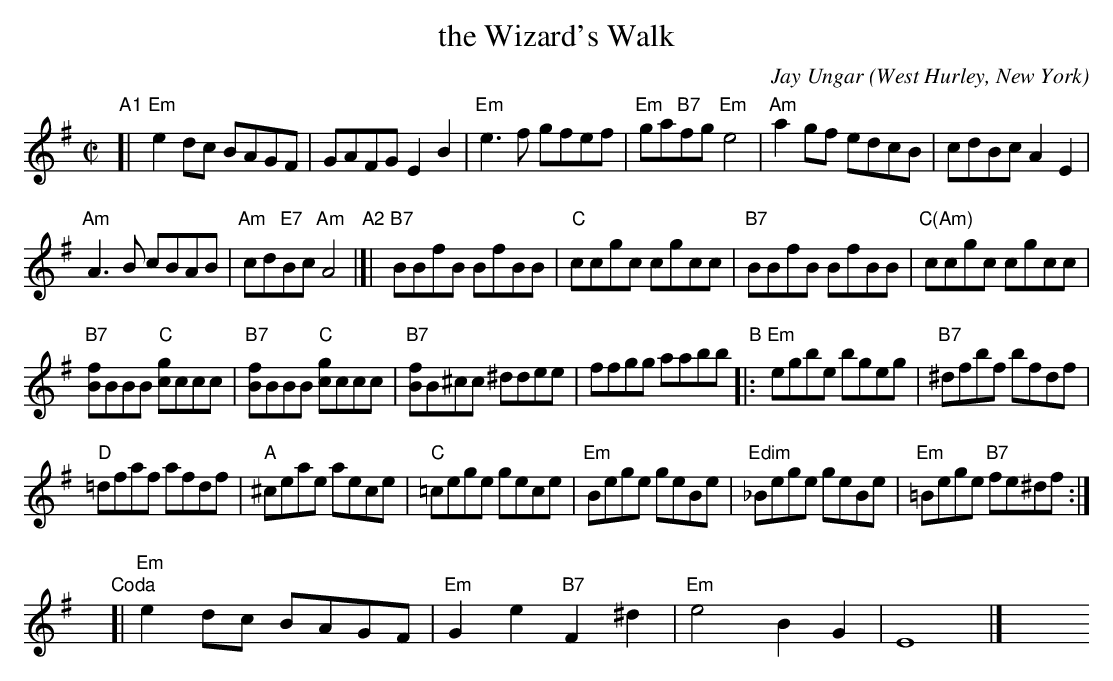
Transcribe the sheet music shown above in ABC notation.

X:1
T: the Wizard's Walk
C: Jay Ungar
O: West Hurley, New York
M: C|
L: 1/8
K: Em
"A1"[|\
"Em"e2dc BAGF | GAFG E2B2 |\
"Em"e3f gfef | "Em"ga"B7"fg "Em"e4 |\
"Am"a2gf edcB | cdBc A2E2 |
"Am"A3B cBAB | "Am"cd"E7"Bc "Am"A4 \
"A2"|]|\
"B7"BBfB BfBB | "C"ccgc cgcc |\
"B7"BBfB BfBB | "C(Am)"ccgc cgcc |
"B7"[fB]BBB "C"[gc]ccc | "B7"[fB]BBB "C"[gc]ccc |\
"B7"[fB]B^cc ^ddee | ffgg aabb \
"B"|:\
"Em"egbe bgeg | "B7"^dfbf bfdf |
"D"=dfaf afdf | "A"^ceae aece | "C"=cege gece |\
"Em"Bege geBe | "Edim"_Bege geBe | "Em"=Bege "B7"fe^df :|
y8 y8 "Coda"[| "Em"e2dc BAGF | "Em"G2e2 "B7"F2^d2 |\
"Em"e4 B2G2 | E8 |] y8 y8 y8 y8 y8 y8
